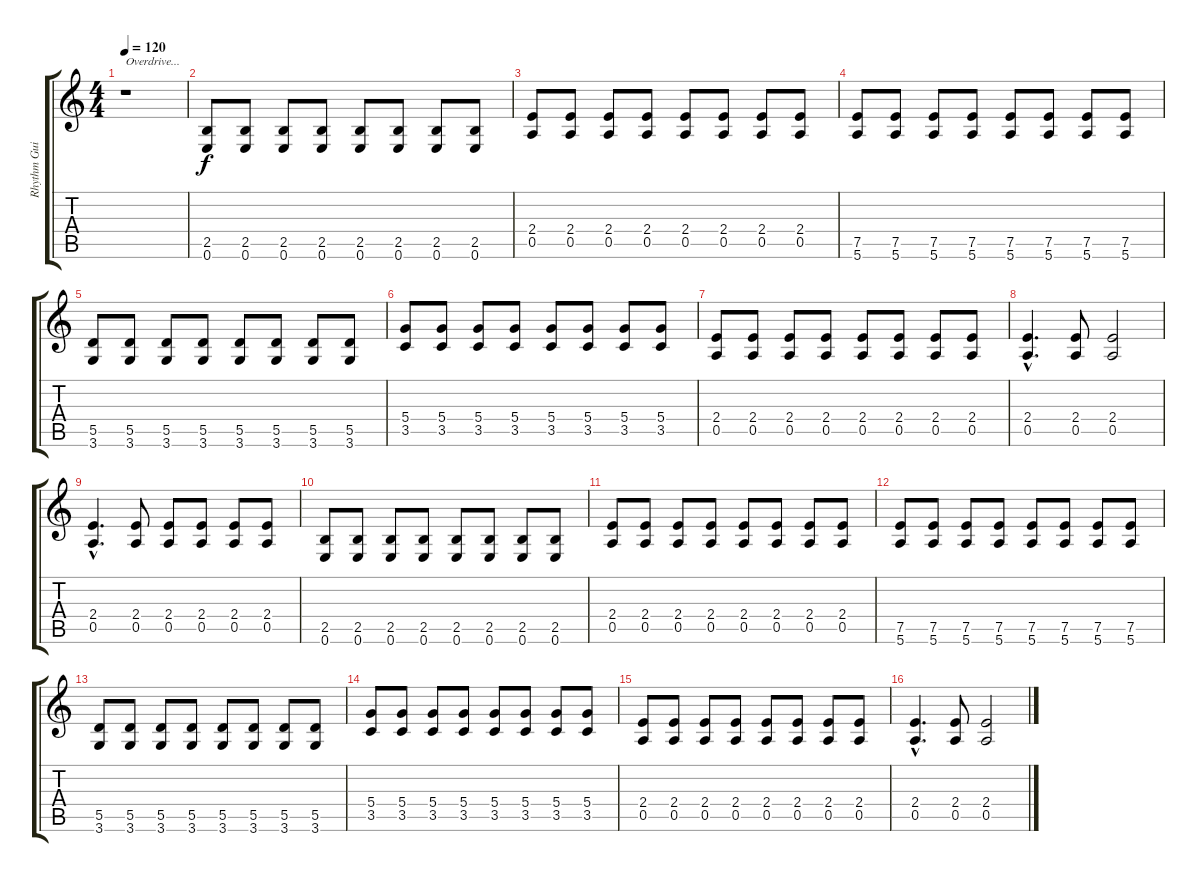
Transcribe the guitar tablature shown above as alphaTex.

\track ("Rhythm Guitar" "Rhythm Gui") {instrument overdrivenguitar}
\staff {score tabs}
\tuning (E4 B3 G3 D3 A2 E2) {hide}
\ts (4 4)
\tempo 120
\clef g2
\ks c
r.1{txt "Overdrive..." dy f volume 14 instrument overdrivenguitar} |
(2.5 0.6).8 (2.5 0.6).8 (2.5 0.6).8 (2.5 0.6).8 (2.5 0.6).8 (2.5 0.6).8 (2.5 0.6).8 (2.5 0.6).8 |
(2.4 0.5).8 (2.4 0.5).8 (2.4 0.5).8 (2.4 0.5).8 (2.4 0.5).8 (2.4 0.5).8 (2.4 0.5).8 (2.4 0.5).8 |
(7.5 5.6).8 (7.5 5.6).8 (7.5 5.6).8 (7.5 5.6).8 (7.5 5.6).8 (7.5 5.6).8 (7.5 5.6).8 (7.5 5.6).8 |
(5.5 3.6).8 (5.5 3.6).8 (5.5 3.6).8 (5.5 3.6).8 (5.5 3.6).8 (5.5 3.6).8 (5.5 3.6).8 (5.5 3.6).8 |
(5.4 3.5).8 (5.4 3.5).8 (5.4 3.5).8 (5.4 3.5).8 (5.4 3.5).8 (5.4 3.5).8 (5.4 3.5).8 (5.4 3.5).8 |
(2.4 0.5).8 (2.4 0.5).8 (2.4 0.5).8 (2.4 0.5).8 (2.4 0.5).8 (2.4 0.5).8 (2.4 0.5).8 (2.4 0.5).8 |
(2.4{hac} 0.5{hac}).4{d} (2.4 0.5).8 (2.4 0.5).2 |
(2.4{hac} 0.5{hac}).4{d} (2.4 0.5).8 (2.4 0.5).8 (2.4 0.5).8 (2.4 0.5).8 (2.4 0.5).8 |
(2.5 0.6).8 (2.5 0.6).8 (2.5 0.6).8 (2.5 0.6).8 (2.5 0.6).8 (2.5 0.6).8 (2.5 0.6).8 (2.5 0.6).8 |
(2.4 0.5).8 (2.4 0.5).8 (2.4 0.5).8 (2.4 0.5).8 (2.4 0.5).8 (2.4 0.5).8 (2.4 0.5).8 (2.4 0.5).8 |
(7.5 5.6).8 (7.5 5.6).8 (7.5 5.6).8 (7.5 5.6).8 (7.5 5.6).8 (7.5 5.6).8 (7.5 5.6).8 (7.5 5.6).8 |
(5.5 3.6).8 (5.5 3.6).8 (5.5 3.6).8 (5.5 3.6).8 (5.5 3.6).8 (5.5 3.6).8 (5.5 3.6).8 (5.5 3.6).8 |
(5.4 3.5).8 (5.4 3.5).8 (5.4 3.5).8 (5.4 3.5).8 (5.4 3.5).8 (5.4 3.5).8 (5.4 3.5).8 (5.4 3.5).8 |
(2.4 0.5).8 (2.4 0.5).8 (2.4 0.5).8 (2.4 0.5).8 (2.4 0.5).8 (2.4 0.5).8 (2.4 0.5).8 (2.4 0.5).8 |
(2.4{hac} 0.5{hac}).4{d} (2.4 0.5).8 (2.4 0.5).2
